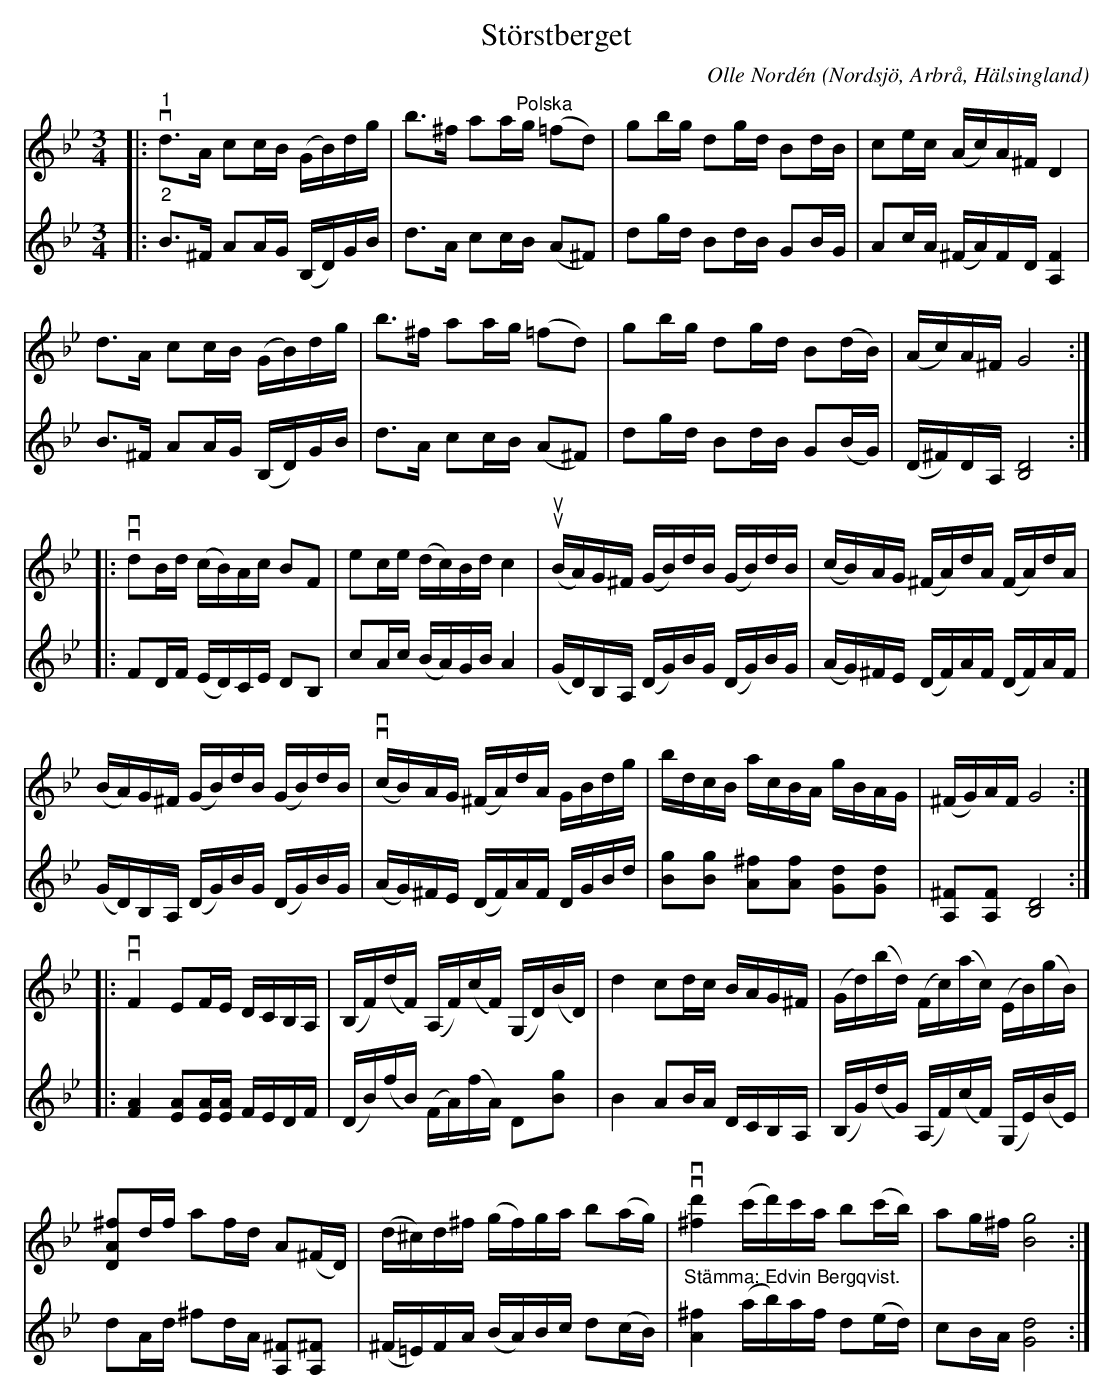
X:1
T:Störstberget
C:Olle Nordén
O:Nordsjö, Arbrå, Hälsingland
L:1/16
M:3/4
K:Gm
V:1
|:"^1"v d2>A2 c2cB (GB)dg | b2>^f2 a2a"^Polska"g (=f2d2) | g2bg d2gd B2dB | c2ec (Ac)A^F D4 |
d2>A2 c2cB (GB)dg | b2>^f2 a2ag (=f2d2) | g2bg d2gd B2(dB) | (Ac)A^F G8 ::
vv d2Bd (cB)Ac B2F2 | e2ce (dc)Bd c4 |uu (BA)G^F (GB)dB (GB)dB | (cB)AG (^FA)dA (FA)dA |
(BA)G^F (GB)dB (GB)dB |vv (cB)AG (^FA)dA GBdg | bdcB acBA gBAG | (^FG)AF G8 ::
vv F4 E2FE DCB,A, | (B,F)(dF) (A,F)(cF) (G,D)(BD) | d4 c2dc BAG^F | (Gd)(bd) (Fc)(ac) (EB)(gB) |
[DA^f]2df a2fd A2(^FD) | (d^c)d^f (gf)ga b2(ag) | vv [^fd']4 (c'd')c'a b2(c'b) | a2g^f [Bg]8 :|
V:2
|:"^2" B2>^F2 A2AG (B,D)GB | d2>A2 c2cB (A2^F2) | d2gd B2dB G2BG | A2cA (^FA)FD [A,F]4 | B2>^F2 A2AG (B,D)GB |
d2>A2 c2cB (A2^F2) | d2gd B2dB G2(BG) | (D^F)DA, [B,D]8 ::
F2DF (ED)CE D2B,2 | c2Ac (BA)GB A4 | (GD)B,A, (DG)BG (DG)BG | (AG)^FE (DF)AF (DF)AF |
(GD)B,A, (DG)BG (DG)BG | (AG)^FE (DF)AF DGBd | [Bg]2[Bg]2 [A^f]2[Af]2 [Gd]2[Gd]2 | [A,^F]2[A,F]2 [B,D]8 ::
[FA]4 [EA]2[EA][EA] FEDF | (DB)(fB) (FA)(fA) D2[Bg]2 | B4 A2BA DCB,A, | (B,G)(dG) (A,F)(cF) (G,E)(BE) |
d2Ad ^f2dA [A,^F]2[A,^F]2 | (^F=E)FA (BA)Bc d2(cB) | "^Stämma: Edvin Bergqvist." [A^f]4 (ab)af d2(ed) | c2BA [Gd]8 :|
